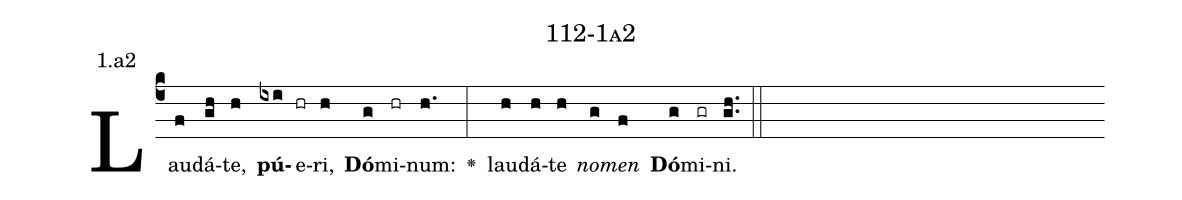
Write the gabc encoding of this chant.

name: 112-1a2;
annotation: 1.a2;
%%
(c4)Lau(f)dá(gh)te,(h) <b>pú</b>(ixi)e(hr)ri,(h) <b>Dó</b>(g)mi(hr)num:(h.) <v>\greheightstar</v>(:) lau(h)dá(h)te(h) <i>no</i>(g)<i>men</i>(f) <b>Dó</b>(g)mi(gr)ni.(gh..) (::)


%E(h) u(h) o(g) u(f) a(g) e.(gh..) (::)
